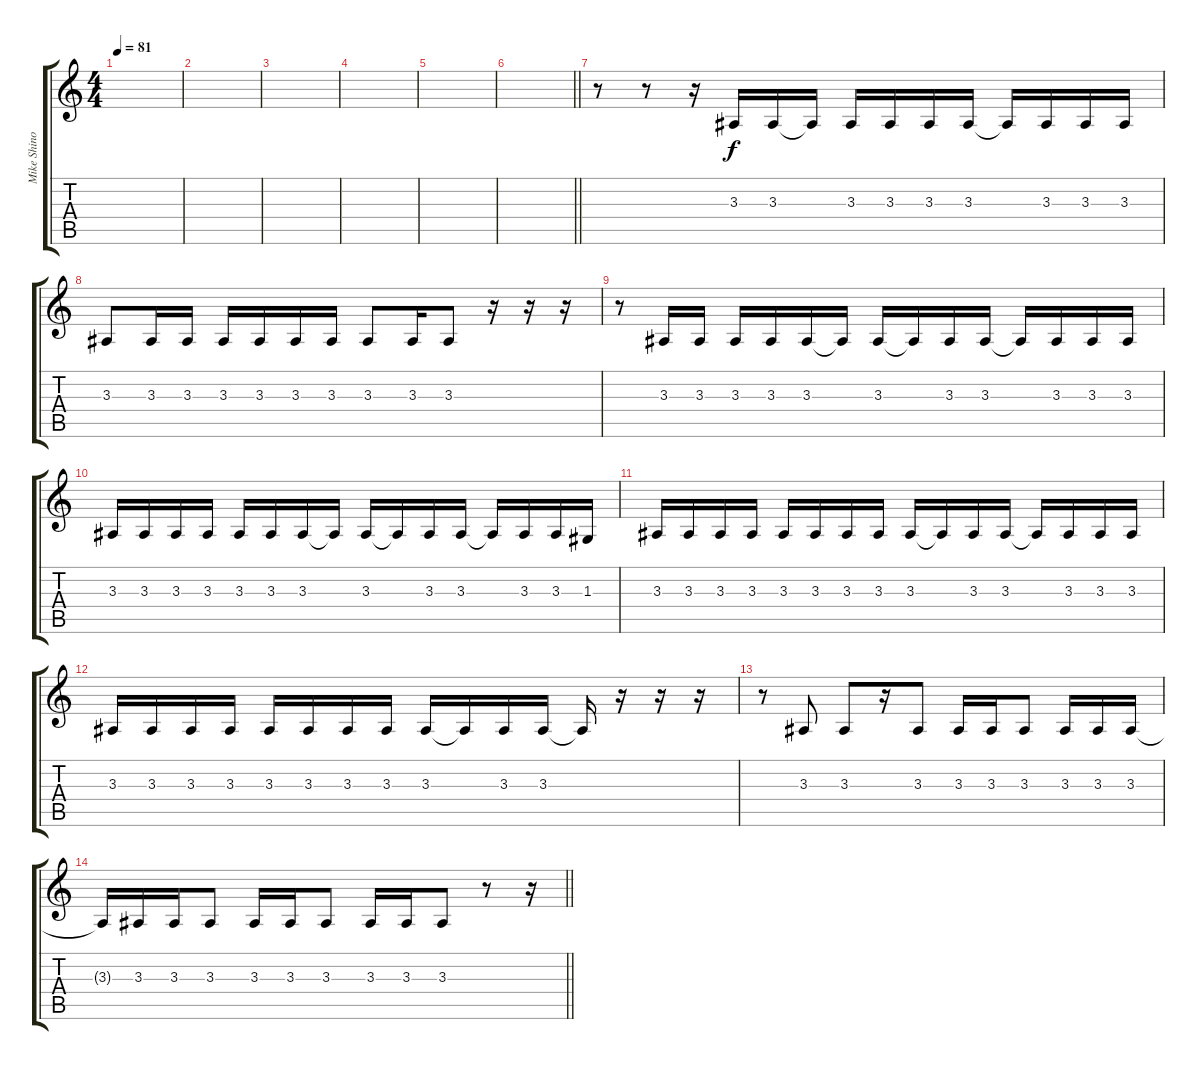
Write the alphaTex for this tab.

\track ("Mike Shinoda - Back Vocals" "Mike Shino") {instrument harmonica}
\staff {score tabs}
\tuning (E4 B3 G3 D3 A2 E2) {hide}
\ts (4 4)
\tempo 81
\clef g2
\ks c
|
|
|
|
|
\barLineRight lightlight
|
r.8 r.8 r.16 3.3.16 3.3.16 3.3{t}.16 3.3.16 3.3.16 3.3.16 3.3.16 3.3{t}.16 3.3.16 3.3.16 3.3.16 |
3.3.8 3.3.16 3.3.16 3.3.16 3.3.16 3.3.16 3.3.16 3.3.8 3.3.16 3.3.8 r.16 r.16 r.16 |
r.8 3.3.16 3.3.16 3.3.16 3.3.16 3.3.16 3.3{t}.16 3.3.16 3.3{t}.16 3.3.16 3.3.16 3.3{t}.16 3.3.16 3.3.16 3.3.16 |
3.3.16 3.3.16 3.3.16 3.3.16 3.3.16 3.3.16 3.3.16 3.3{t}.16 3.3.16 3.3{t}.16 3.3.16 3.3.16 3.3{t}.16 3.3.16 3.3.16 1.3.16 |
3.3.16 3.3.16 3.3.16 3.3.16 3.3.16 3.3.16 3.3.16 3.3.16 3.3.16 3.3{t}.16 3.3.16 3.3.16 3.3{t}.16 3.3.16 3.3.16 3.3.16 |
3.3.16 3.3.16 3.3.16 3.3.16 3.3.16 3.3.16 3.3.16 3.3.16 3.3.16 3.3{t}.16 3.3.16 3.3.16 3.3{t}.16 r.16 r.16 r.16 |
r.8 3.3.8 3.3.8 r.16 3.3.8 3.3.16 3.3.16 3.3.8 3.3.16 3.3.16 3.3.16 |
\barLineRight lightlight
3.3{t}.16 3.3.16 3.3.16 3.3.8 3.3.16 3.3.16 3.3.8 3.3.16 3.3.16 3.3.8 r.8 r.16
